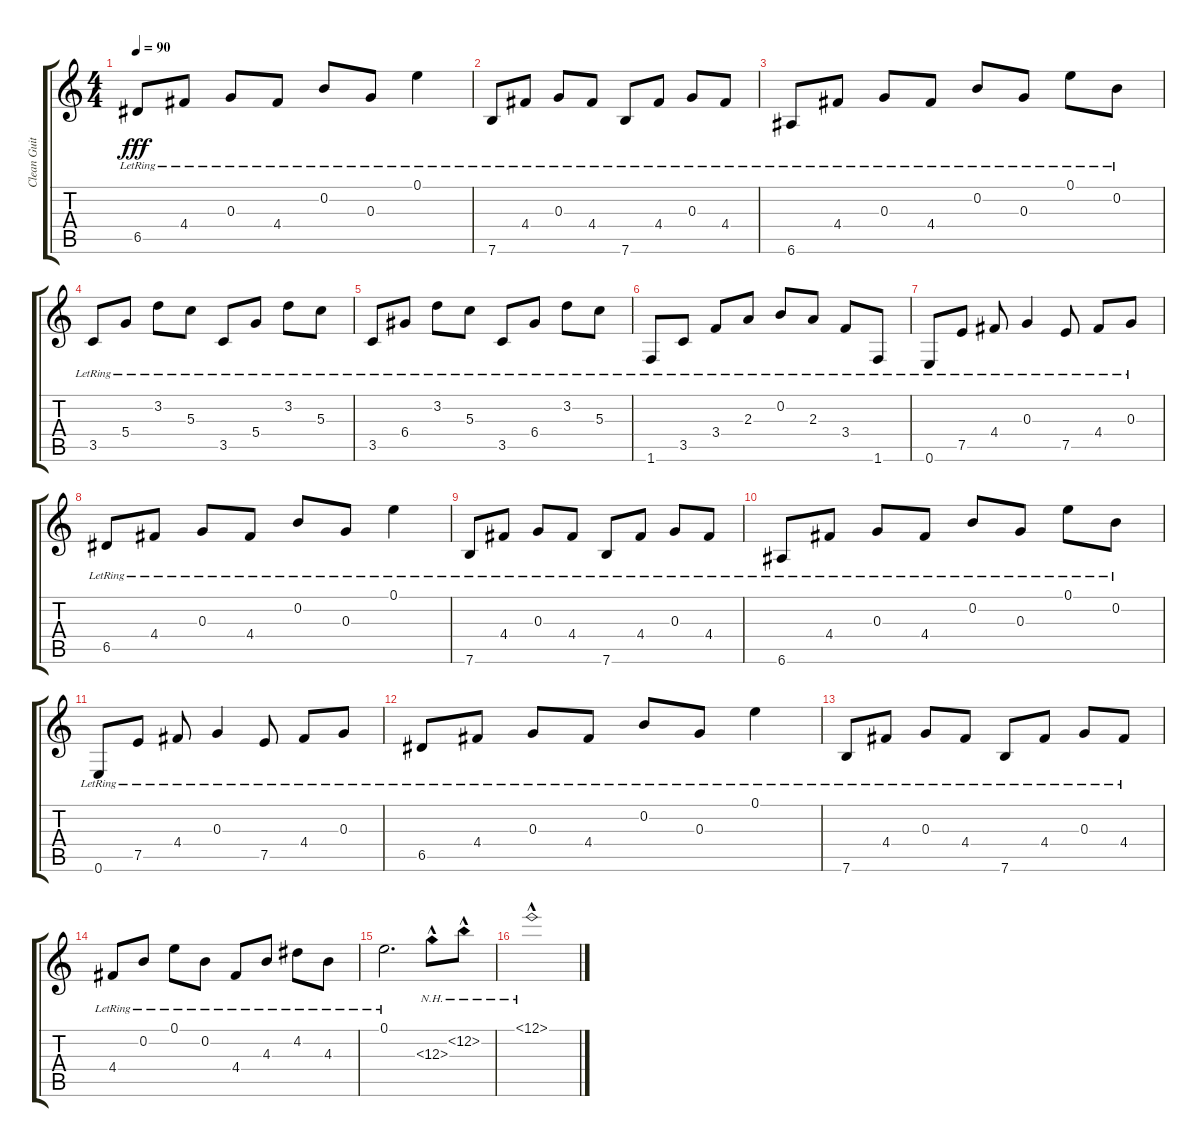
\track ("Clean Guitar" "Clean Guit") {instrument electricguitarclean}
\staff {score tabs}
\tuning (E4 B3 G3 D3 A2 E2) {hide}
\ts (4 4)
\tempo 90
\clef g2
\ks c
6.5{lr}.8{dy fff} 4.4{lr}.8 0.3{lr}.8 4.4{lr}.8 0.2{lr}.8 0.3{lr}.8 0.1{lr}.4 |
7.6{lr}.8 4.4{lr}.8 0.3{lr}.8 4.4{lr}.8 7.6{lr}.8 4.4{lr}.8 0.3{lr}.8 4.4{lr}.8 |
6.6{lr}.8 4.4{lr}.8 0.3{lr}.8 4.4{lr}.8 0.2{lr}.8 0.3{lr}.8 0.1{lr}.8 0.2{lr}.8 |
3.5{lr}.8 5.4{lr}.8 3.2{lr}.8 5.3{lr}.8 3.5{lr}.8 5.4{lr}.8 3.2{lr}.8 5.3{lr}.8 |
3.5{lr}.8 6.4{lr}.8 3.2{lr}.8 5.3{lr}.8 3.5{lr}.8 6.4{lr}.8 3.2{lr}.8 5.3{lr}.8 |
1.6{lr}.8 3.5{lr}.8 3.4{lr}.8 2.3{lr}.8 0.2{lr}.8 2.3{lr}.8 3.4{lr}.8 1.6{lr}.8 |
0.6{lr}.8 7.5{lr}.8 4.4{lr}.8 0.3{lr}.4 7.5{lr}.8 4.4{lr}.8 0.3{lr}.8 |
6.5{lr}.8 4.4{lr}.8 0.3{lr}.8 4.4{lr}.8 0.2{lr}.8 0.3{lr}.8 0.1{lr}.4 |
7.6{lr}.8 4.4{lr}.8 0.3{lr}.8 4.4{lr}.8 7.6{lr}.8 4.4{lr}.8 0.3{lr}.8 4.4{lr}.8 |
6.6{lr}.8 4.4{lr}.8 0.3{lr}.8 4.4{lr}.8 0.2{lr}.8 0.3{lr}.8 0.1{lr}.8 0.2{lr}.8 |
0.6{lr}.8 7.5{lr}.8 4.4{lr}.8 0.3{lr}.4 7.5{lr}.8 4.4{lr}.8 0.3{lr}.8 |
6.5{lr}.8 4.4{lr}.8 0.3{lr}.8 4.4{lr}.8 0.2{lr}.8 0.3{lr}.8 0.1{lr}.4 |
7.6{lr}.8 4.4{lr}.8 0.3{lr}.8 4.4{lr}.8 7.6{lr}.8 4.4{lr}.8 0.3{lr}.8 4.4{lr}.8 |
4.4{lr}.8 0.2{lr}.8 0.1{lr}.8 0.2{lr}.8 4.4{lr}.8 4.3{lr}.8 4.2{lr}.8 4.3{lr}.8 |
0.1{lr}.2{d} 12.3{nh hac}.8 12.2{nh hac}.8 |
12.1{nh hac}.1
